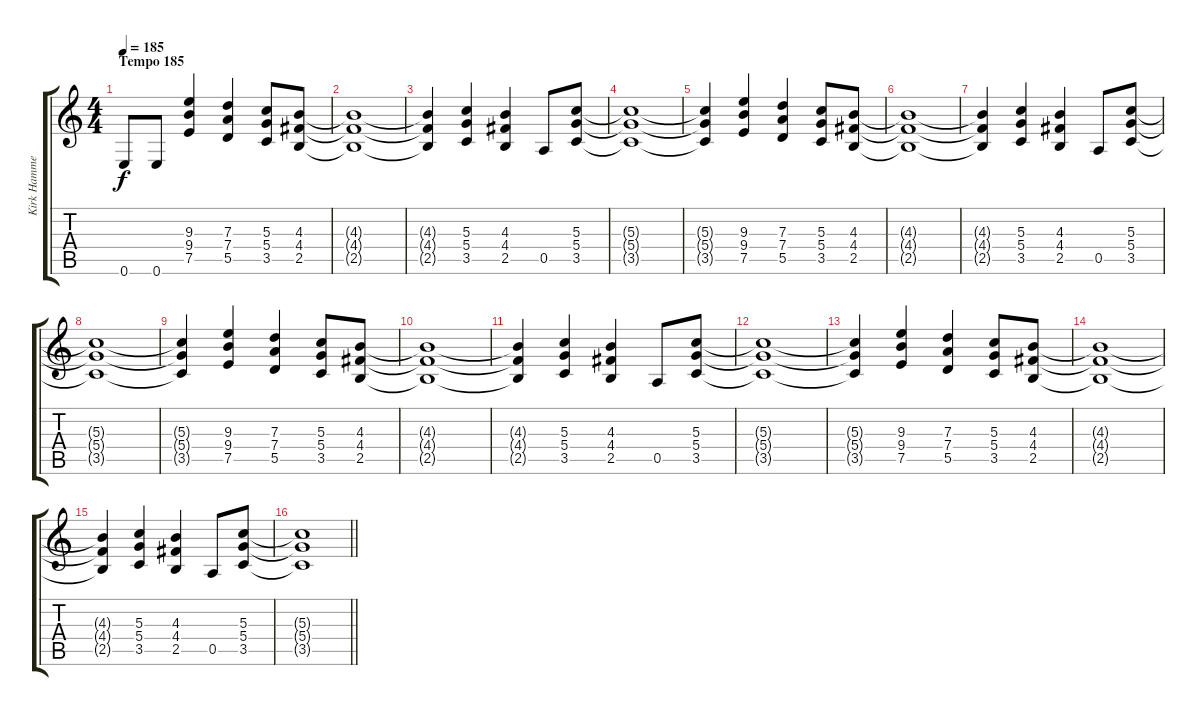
\track ("Kirk Hammet (Guitar)" "Kirk Hamme") {instrument distortionguitar}
\staff {score tabs}
\tuning (E4 B3 G3 D3 A2 E2) {hide}
\ts (4 4)
\section ("" "Tempo 185")
\tempo 185
\clef g2
\ks c
0.6.8{dy f} 0.6.8 (9.3 9.4 7.5).4 (7.3 7.4 5.5).4 (5.3 5.4 3.5).8 (4.3 4.4 2.5).8 |
(4.3{t} 4.4{t} 2.5{t}).1 |
(4.3{t} 4.4{t} 2.5{t}).4 (5.3 5.4 3.5).4 (4.3 4.4 2.5).4 0.5.8 (5.3 5.4 3.5).8 |
(5.3{t} 5.4{t} 3.5{t}).1 |
(5.3{t} 5.4{t} 3.5{t}).4 (9.3 9.4 7.5).4 (7.3 7.4 5.5).4 (5.3 5.4 3.5).8 (4.3 4.4 2.5).8 |
(4.3{t} 4.4{t} 2.5{t}).1 |
(4.3{t} 4.4{t} 2.5{t}).4 (5.3 5.4 3.5).4 (4.3 4.4 2.5).4 0.5.8 (5.3 5.4 3.5).8 |
(5.3{t} 5.4{t} 3.5{t}).1 |
(5.3{t} 5.4{t} 3.5{t}).4 (9.3 9.4 7.5).4 (7.3 7.4 5.5).4 (5.3 5.4 3.5).8 (4.3 4.4 2.5).8 |
(4.3{t} 4.4{t} 2.5{t}).1 |
(4.3{t} 4.4{t} 2.5{t}).4 (5.3 5.4 3.5).4 (4.3 4.4 2.5).4 0.5.8 (5.3 5.4 3.5).8 |
(5.3{t} 5.4{t} 3.5{t}).1 |
(5.3{t} 5.4{t} 3.5{t}).4 (9.3 9.4 7.5).4 (7.3 7.4 5.5).4 (5.3 5.4 3.5).8 (4.3 4.4 2.5).8 |
(4.3{t} 4.4{t} 2.5{t}).1 |
(4.3{t} 4.4{t} 2.5{t}).4 (5.3 5.4 3.5).4 (4.3 4.4 2.5).4 0.5.8 (5.3 5.4 3.5).8 |
\barLineRight lightlight
(5.3{t} 5.4{t} 3.5{t}).1
